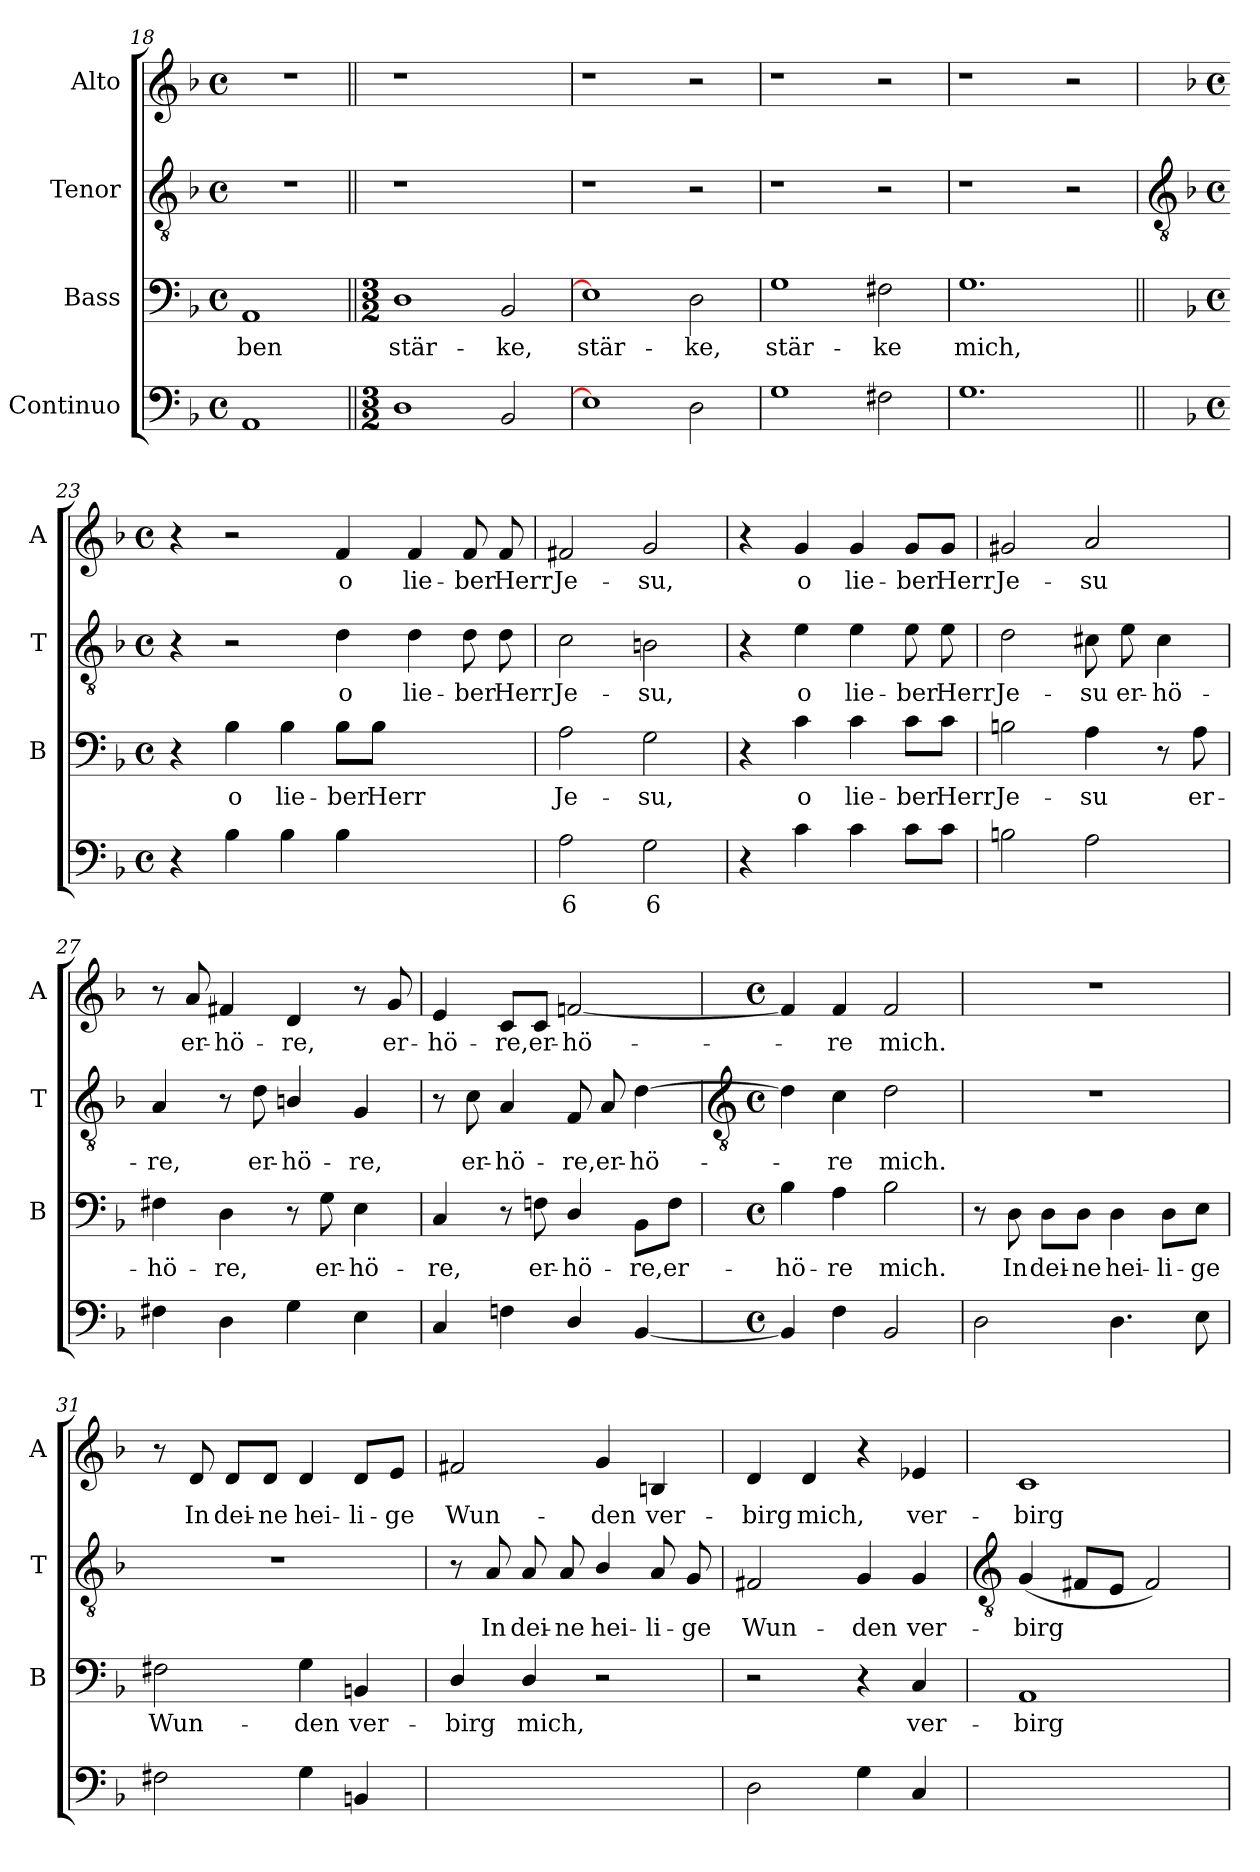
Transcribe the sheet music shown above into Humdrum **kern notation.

**kern	**text	**text	**kern	**text	**kern	**text	**kern	**text
*part4	*part4	*part4	*part3	*part3	*part2	*part2	*part1	*part1
*staff4	*staff4	*staff4	*staff3	*staff3	*staff2	*staff2	*staff1	*staff1
*I"Continuo	*	*	*I"Bass	*	*I"Tenor	*	*I"Alto	*
*	*	*	*I'B	*	*I'T	*	*I'A	*
*clefF4	*	*	*clefF4	*	*clefGv2	*	*clefG2	*
*k[b-]	*	*	*k[b-]	*	*k[b-]	*	*k[b-]	*
*F:	*	*	*F:	*	*F:	*	*F:	*
*M4/4	*	*	*M4/4	*	*M4/4	*	*M4/4	*
*met(c)	*	*	*met(c)	*	*met(c)	*	*met(c)	*
=18	=18	=18	=18	=18	=18	=18	=18	=18
!	!	!	!	!LO:LY:b	!	!	!	!
1AA	.	.	1AA	-ben	1r	.	1r	.
=19||	=19||	=19||	=19||	=19||	=19||	=19||	=19||	=19||
*M3/2	*	*	*M3/2	*	*	*	*	*
!	!	!	!	!LO:LY:b	!	!	!	!
1D	.	.	1D	stär-	1r	.	1r	.
!	!	!	!	!LO:LY:b	!	!	!	!
2BB-	.	.	2BB-	-ke,	2ryy	.	2ryy	.
=20	=20	=20	=20	=20	=20	=20	=20	=20
!	!	!	!	!LO:LY:b	!	!	!	!
1E-]	.	.	1E-]	stär-	1r	.	1r	.
!	!	!	!	!LO:LY:b	!	!	!	!
2D	.	.	2D	-ke,	2r	.	2r	.
=21	=21	=21	=21	=21	=21	=21	=21	=21
!	!	!	!	!LO:LY:b	!	!	!	!
1G	.	.	1G	stär-	1r	.	1r	.
!	!	!	!	!LO:LY:b	!	!	!	!
2F#X	.	.	2F#X	-ke	2r	.	2r	.
=22	=22	=22	=22	=22	=22	=22	=22	=22
!	!	!	!	!LO:LY:b	!	!	!	!
1.G	.	.	1.G	mich,	1r	.	1r	.
.	.	.	.	.	2r	.	2r	.
!!LO:LB:g=z
=23||	=23	=23	=23||	=23	=23	=23	=23	=23
*	*	*	*	*	*clefGv2	*	*	*
*	*	*	*	*	*k[b-]	*	*k[b-]	*
*	*	*	*	*	*F:	*	*F:	*
*M4/4	*	*	*M4/4	*	*M4/4	*	*M4/4	*
*met(c)	*	*	*met(c)	*	*met(c)	*	*met(c)	*
4r	.	.	4r	.	4r	.	4r	.
!	!	!	!	!LO:LY:b	!	!	!	!
4B-	.	.	4B-	o	2r	.	2r	.
!	!	!	!	!LO:LY:b	!	!	!	!
4B-	.	.	4B-	lie-	.	.	.	.
!	!	!	!	!LO:LY:b	!	!LO:LY:b	!	!LO:LY:b
4B-	.	.	8B-\L	-ber	4d	o	4f	o
!	!	!	!	!LO:LY:b	!	!	!	!
.	.	.	8B-\J	Herr	.	.	.	.
!	!	!	!	!	!	!LO:LY:b	!	!LO:LY:b
2ryy	.	.	2ryy	.	4d	lie-	4f	lie-
!	!	!	!	!	!	!LO:LY:b	!	!LO:LY:b
.	.	.	.	.	8d	-ber	8f	-ber
!	!	!	!	!	!	!LO:LY:b	!	!LO:LY:b
.	.	.	.	.	8d	Herr	8f	Herr
=24	=24	=24	=24	=24	=24	=24	=24	=24
!	!LO:LY:b	!	!	!LO:LY:b	!	!LO:LY:b	!	!LO:LY:b
2A	6	.	2A	Je-	2c	Je-	2f#X	Je-
!	!LO:LY:b	!	!	!LO:LY:b	!	!LO:LY:b	!	!LO:LY:b
2G	6	.	2G	-su,	2Bn	-su,	2g	-su,
=25	=25	=25	=25	=25	=25	=25	=25	=25
4r	.	.	4r	.	4r	.	4r	.
!	!	!	!	!LO:LY:b	!	!LO:LY:b	!	!LO:LY:b
4c	.	.	4c	o	4e	o	4g	o
!	!	!	!	!LO:LY:b	!	!LO:LY:b	!	!LO:LY:b
4c	.	.	4c	lie-	4e	lie-	4g	lie-
!	!	!	!	!LO:LY:b	!	!LO:LY:b	!	!LO:LY:b
8cL	.	.	8c\L	-ber	8e	-ber	8g/L	-ber
!	!	!	!	!LO:LY:b	!	!LO:LY:b	!	!LO:LY:b
8cJ	.	.	8c\J	Herr	8e	Herr	8g/J	Herr
=26	=26	=26	=26	=26	=26	=26	=26	=26
!	!	!	!	!LO:LY:b	!	!LO:LY:b	!	!LO:LY:b
2Bn	.	.	2Bn	Je-	2d	Je-	2g#X	Je-
!	!	!	!	!LO:LY:b	!	!LO:LY:b	!	!LO:LY:b
2A	.	.	4A	-su	8c#X	-su	2a	-su
!	!	!	!	!	!	!LO:LY:b	!	!
.	.	.	.	.	8e	er-	.	.
!	!	!	!	!	!	!LO:LY:b	!	!
.	.	.	8r	.	4c#	-hö-	.	.
!	!	!	!	!LO:LY:b	!	!	!	!
.	.	.	8A	er-	.	.	.	.
=27	=27	=27	=27	=27	=27	=27	=27	=27
!	!	!	!	!LO:LY:b	!	!LO:LY:b	!	!
4F#X	.	.	4F#X	-hö-	4A	-re,	8r	.
!	!	!	!	!	!	!	!	!LO:LY:b
.	.	.	.	.	.	.	8a	er-
!	!	!	!	!LO:LY:b	!	!	!	!LO:LY:b
4D	.	.	4D	-re,	8r	.	4f#X	-hö-
!	!	!	!	!	!	!LO:LY:b	!	!
.	.	.	.	.	8d	er-	.	.
!	!	!	!	!	!	!LO:LY:b	!	!LO:LY:b
4G	.	.	8r	.	4Bn/	-hö-	4d	-re,
!	!	!	!	!LO:LY:b	!	!	!	!
.	.	.	8G	er-	.	.	.	.
!	!	!	!	!LO:LY:b	!	!LO:LY:b	!	!
4E	.	.	4E	-hö-	4G	-re,	8r	.
!	!	!	!	!	!	!	!	!LO:LY:b
.	.	.	.	.	.	.	8g	er-
=28	=28	=28	=28	=28	=28	=28	=28	=28
!	!	!	!	!LO:LY:b	!	!	!	!LO:LY:b
4C	.	.	4C	-re,	8r	.	4e	-hö-
!	!	!	!	!	!	!LO:LY:b	!	!
.	.	.	.	.	8c	er-	.	.
!	!	!	!	!	!	!LO:LY:b	!	!LO:LY:b
4Fn	.	.	8r	.	4A	-hö-	8c/L	-re,
!	!	!	!	!LO:LY:b	!	!	!	!LO:LY:b
.	.	.	8Fn	er-	.	.	8c/J	er-
!	!	!	!	!LO:LY:b	!	!LO:LY:b	!	!LO:LY:b
4D/	.	.	4D/	-hö-	8F	-re,	[2fn	-hö-
!	!	!	!	!	!	!LO:LY:b	!	!
.	.	.	.	.	8A	er-	.	.
!	!	!	!	!LO:LY:b	!	!LO:LY:b	!	!
[4BB-	.	.	8BB-\L	-re,	[4d	-hö-	.	.
!	!	!	!	!LO:LY:b	!	!	!	!
.	.	.	8F\J	er-	.	.	.	.
!!LO:LB:g=z
=29	=29	=29	=29	=29	=29	=29	=29	=29
*	*	*	*	*	*clefGv2	*	*	*
*M4/4	*	*	*M4/4	*	*M4/4	*	*M4/4	*
*met(c)	*	*	*met(c)	*	*met(c)	*	*met(c)	*
!	!	!	!	!LO:LY:b	!	!	!	!
4BB-]	.	.	4B-	-hö-	4d]	.	4f]	.
!	!	!	!	!LO:LY:b	!	!LO:LY:b	!	!LO:LY:b
4F	.	.	4A	-re	4c	re	4f	re
!	!	!	!	!LO:LY:b	!	!LO:LY:b	!	!LO:LY:b
2BB-	.	.	2B-	mich.	2d	mich.	2f	mich.
=30	=30	=30	=30	=30	=30	=30	=30	=30
2D	.	.	8r	.	1r	.	1r	.
!	!	!	!	!LO:LY:b	!	!	!	!
.	.	.	8D	In	.	.	.	.
!	!	!	!	!LO:LY:b	!	!	!	!
.	.	.	8D\L	dei-	.	.	.	.
!	!	!	!	!LO:LY:b	!	!	!	!
.	.	.	8D\J	-ne	.	.	.	.
!	!	!	!	!LO:LY:b	!	!	!	!
4.D	.	.	4D	hei-	.	.	.	.
!	!	!	!	!LO:LY:b	!	!	!	!
.	.	.	8D\L	-li-	.	.	.	.
!	!	!	!	!LO:LY:b	!	!	!	!
8E	.	.	8E\J	-ge	.	.	.	.
=31	=31	=31	=31	=31	=31	=31	=31	=31
!	!	!	!	!LO:LY:b	!	!	!	!
2F#X	.	.	2F#X	Wun-	1r	.	8r	.
!	!	!	!	!	!	!	!	!LO:LY:b
.	.	.	.	.	.	.	8d	In
!	!	!	!	!	!	!	!	!LO:LY:b
.	.	.	.	.	.	.	8d/L	dei-
!	!	!	!	!	!	!	!	!LO:LY:b
.	.	.	.	.	.	.	8d/J	-ne
!	!	!	!	!LO:LY:b	!	!	!	!LO:LY:b
4G	.	.	4G	-den	.	.	4d	hei-
!	!	!	!	!LO:LY:b	!	!	!	!LO:LY:b
4BBn	.	.	4BBn	ver-	.	.	8d/L	-li-
!	!	!	!	!	!	!	!	!LO:LY:b
.	.	.	.	.	.	.	8e/J	-ge
=32	=32	=32	=32	=32	=32	=32	=32	=32
!	!	!	!	!LO:LY:b	!	!	!	!LO:LY:b
[2Dyy	.	.	4D/	-birg	8r	.	2f#X	Wun-
!	!	!	!	!	!	!LO:LY:b	!	!
.	.	.	.	.	8A	In	.	.
!	!	!	!	!LO:LY:b	!	!LO:LY:b	!	!
.	.	.	4D/	mich,	8A	dei-	.	.
!	!	!	!	!	!	!LO:LY:b	!	!
.	.	.	.	.	8A	-ne	.	.
!	!LO:LY:b	!LO:LY:b	!	!	!	!LO:LY:b	!	!LO:LY:b
2Dyy]	6	4	2r	.	4B-/	hei-	4g	-den
!	!	!	!	!	!	!LO:LY:b	!	!LO:LY:b
.	.	.	.	.	8A	-li-	4Bn	ver-
!	!	!	!	!	!	!LO:LY:b	!	!
.	.	.	.	.	8G	-ge	.	.
=33	=33	=33	=33	=33	=33	=33	=33	=33
!	!	!	!	!	!	!LO:LY:b	!	!LO:LY:b
2D	.	.	2r	.	2F#X	Wun-	4d	-birg
!	!	!	!	!	!	!	!	!LO:LY:b
.	.	.	.	.	.	.	4d	mich,
!	!	!	!	!	!	!LO:LY:b	!	!
4G	.	.	4r	.	4G	-den	4r	.
!	!	!	!	!LO:LY:b	!	!LO:LY:b	!	!LO:LY:b
4C	.	.	4C	ver-	4G	ver-	4e-X	ver-
!!LO:LB:g=z
=34	=34	=34	=34	=34	=34	=34	=34	=34
*	*	*	*	*	*clefGv2	*	*	*
!	!LO:LY:b	!	!	!LO:LY:b	!	!LO:LY:b	!	!LO:LY:b
[2AAyy	7	.	1AA	-birg	(<4G	-birg	1c	-birg
.	.	.	.	.	8F#XL	.	.	.
.	.	.	.	.	8EJ	.	.	.
!	!LO:LY:b	!	!	!	!	!	!	!
2AAyy]	6	.	.	.	2F#)	.	.	.
=	=	=	=	=	=	=	=	=
*-	*-	*-	*-	*-	*-	*-	*-	*-
